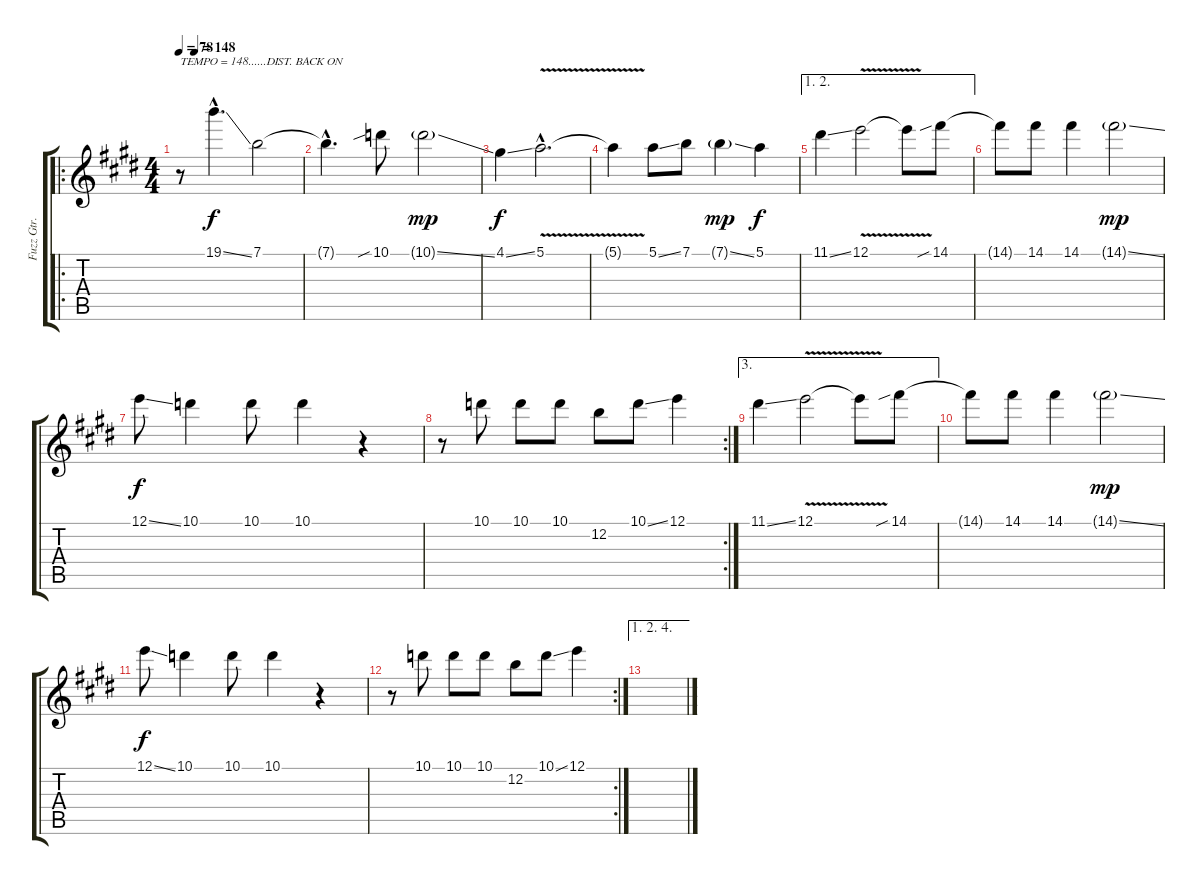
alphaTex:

\track ("Fuzz Gtr." "Fuzz Gtr.") {instrument distortionguitar}
\staff {score tabs}
\tuning (E4 B3 G3 D3 A2 E2) {hide}
\ro
\ts (4 4)
\tempo 78
\tempo (148 0.125)
\clef g2
\ks e
r.8{txt "TEMPO = 148......DIST. BACK ON" dy f} 19.1{ss hac}.4{d instrument distortionguitar} 7.1.2 |
7.1{hac t}.4{d} 10.1{sib}.8 10.1{ss g}.2{dy mp} |
4.1{ss}.4{dy f} 5.1{v hac}.2{d} |
5.1{t}.4 5.1{ss}.8 7.1.8 7.1{ss g}.4{dy mp} 5.1.4{dy f} |
\ae (1 2)
11.1{ss}.4 12.1{v}.2 12.1{t}.8 14.1{sib}.8 |
14.1{t}.8 14.1.8 14.1.4 14.1{ss g}.2{dy mp} |
12.1{ss}.8{dy f} 10.1.4 10.1.8 10.1.4 r.4 |
\rc 2
r.8 10.1.8 10.1.8 10.1.8 12.2.8 10.1{ss}.8 12.1.4 |
\ae 3
11.1{ss}.4 12.1{v}.2 12.1{t}.8 14.1{sib}.8 |
14.1{t}.8 14.1.8 14.1.4 14.1{ss g}.2{dy mp} |
12.1{ss}.8{dy f} 10.1.4 10.1.8 10.1.4 r.4 |
\rc 2
r.8 10.1.8 10.1.8 10.1.8 12.2.8 10.1{ss}.8 12.1.4 |
\ae (1 2 4)
